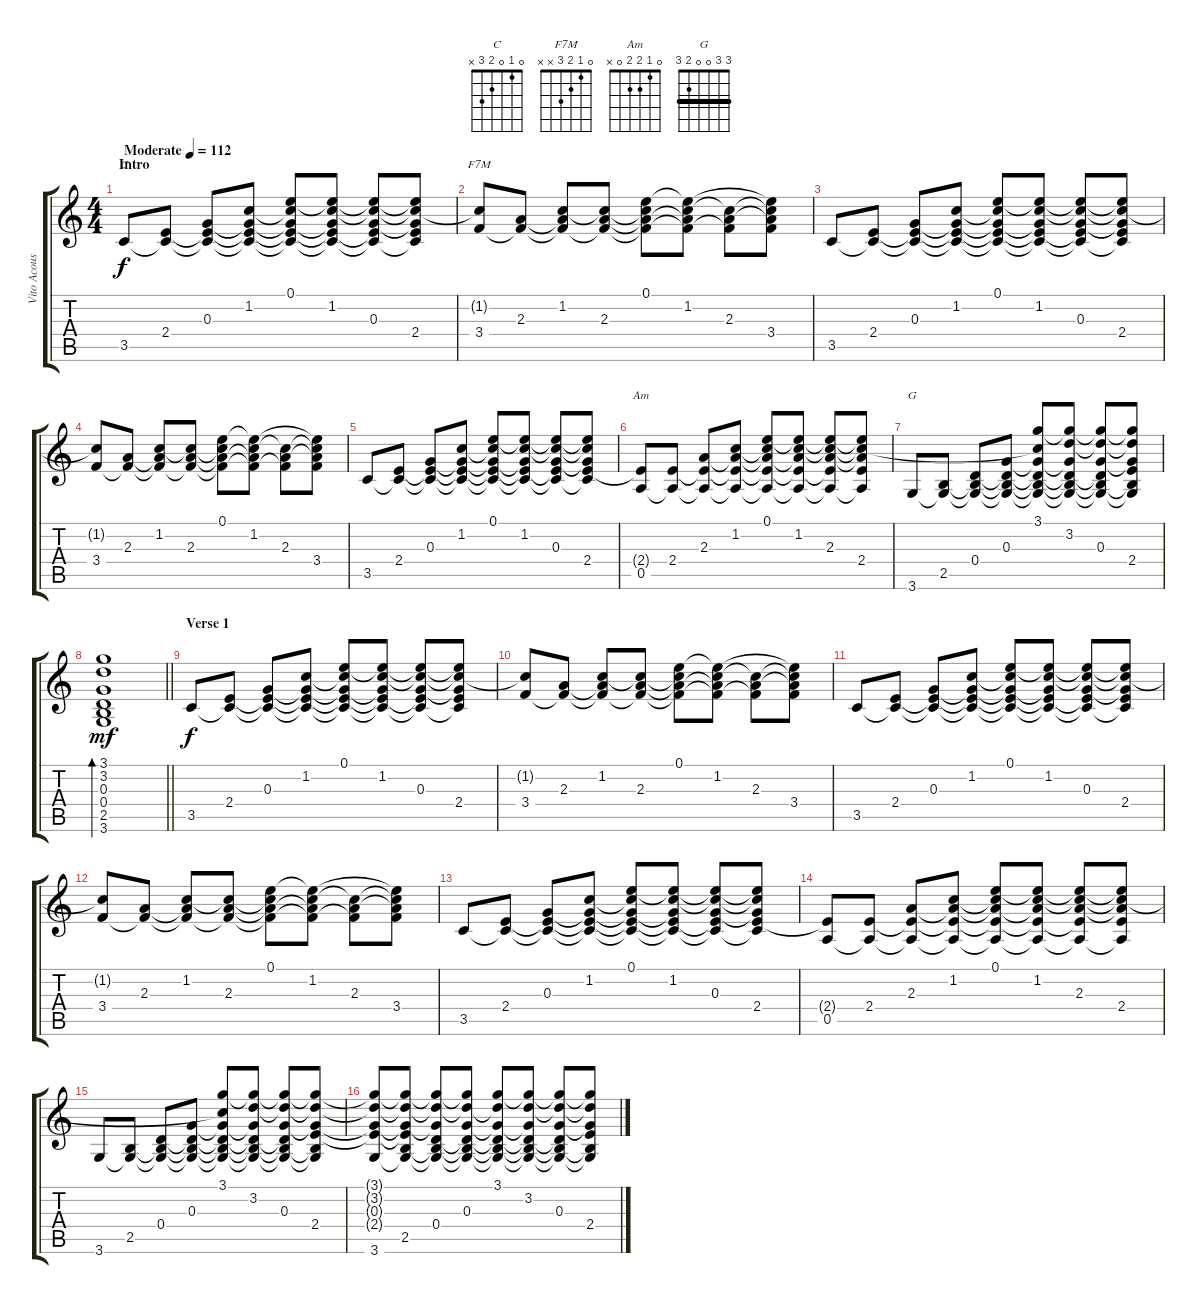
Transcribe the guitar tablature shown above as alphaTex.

\track ("Vito Acoustic Guitar" "Vito Acous") {instrument acousticguitarsteel}
\staff {score tabs}
\tuning (E4 B3 G3 D3 A2 E2) {hide}
\chord ("C" 0 1 0 2 3 x)
\chord ("F7M" 0 1 2 3 x x)
\chord ("Am" 0 1 2 2 0 x)
\chord ("G" 3 3 0 0 2 3) {barre 3}
\ts (4 4)
\section ("" "Intro")
\tempo (112 "Moderate")
\clef g2
\ks c
3.5.8{ch "C" dy f instrument acousticguitarsteel} (2.4 3.5{t}).8 (0.3 2.4{t} 3.5{t}).8 (1.2 0.3{t} 2.4{t} 3.5{t}).8 (0.1 1.2{t} 0.3{t} 2.4{t} 3.5{t}).8 (0.1{t} 1.2 0.3{t} 2.4{t} 3.5{t}).8 (0.1{t} 1.2{t} 0.3 2.4{t} 3.5{t}).8 (0.1{t} 1.2{t} 0.3{t} 2.4 3.5{t}).8 |
(1.2{t} 3.4).8{ch "F7M"} (2.3 3.4{t}).8 (1.2 2.3{t} 3.4{t}).8 (1.2{t} 2.3 3.4{t}).8 (0.1 1.2{t} 2.3{t} 3.4{t}).8 (0.1{t} 1.2 2.3{t} 3.4{t}).8 (1.2{t} 2.3 3.4{t}).8 (0.1{t} 1.2{t} 2.3{t} 3.4).8 |
3.5.8 (2.4 3.5{t}).8 (0.3 2.4{t} 3.5{t}).8 (1.2 0.3{t} 2.4{t} 3.5{t}).8 (0.1 1.2{t} 0.3{t} 2.4{t} 3.5{t}).8 (0.1{t} 1.2 0.3{t} 2.4{t} 3.5{t}).8 (0.1{t} 1.2{t} 0.3 2.4{t} 3.5{t}).8 (0.1{t} 1.2{t} 0.3{t} 2.4 3.5{t}).8 |
(1.2{t} 3.4).8 (2.3 3.4{t}).8 (1.2 2.3{t} 3.4{t}).8 (1.2{t} 2.3 3.4{t}).8 (0.1 1.2{t} 2.3{t} 3.4{t}).8 (0.1{t} 1.2 2.3{t} 3.4{t}).8 (1.2{t} 2.3 3.4{t}).8 (0.1{t} 1.2{t} 2.3{t} 3.4).8 |
3.5.8 (2.4 3.5{t}).8 (0.3 2.4{t} 3.5{t}).8 (1.2 0.3{t} 2.4{t} 3.5{t}).8 (0.1 1.2{t} 0.3{t} 2.4{t} 3.5{t}).8 (0.1{t} 1.2 0.3{t} 2.4{t} 3.5{t}).8 (0.1{t} 1.2{t} 0.3 2.4{t} 3.5{t}).8 (0.1{t} 1.2{t} 0.3{t} 2.4 3.5{t}).8 |
(2.4{t} 0.5).8{ch "Am"} (2.4 0.5{t}).8 (2.3 2.4{t} 0.5{t}).8 (1.2 2.3{t} 2.4{t} 0.5{t}).8 (0.1 1.2{t} 2.3{t} 2.4{t} 0.5{t}).8 (0.1{t} 1.2 2.3{t} 2.4{t} 0.5{t}).8 (0.1{t} 1.2{t} 2.3 2.4{t} 0.5{t}).8 (0.1{t} 1.2{t} 2.3{t} 2.4 0.5{t}).8 |
3.6.8{ch "G"} (2.5 3.6{t}).8 (0.4 2.5{t} 3.6{t}).8 (0.3 0.4{t} 2.5{t} 3.6{t}).8 (3.1 1.2{t} 0.3{t} 0.4{t} 2.5{t} 3.6{t}).8 (3.1{t} 3.2 0.3{t} 0.4{t} 2.5{t} 3.6{t}).8 (3.1{t} 3.2{t} 0.3 0.4{t} 2.5{t} 3.6{t}).8 (3.1{t} 3.2{t} 0.3{t} 2.4 2.5{t} 3.6{t}).8 |
\barLineRight lightlight
(3.1 3.2 0.3 0.4 2.5 3.6).1{bd 120 dy mf} |
\section ("" "Verse 1")
3.5.8{dy f} (2.4 3.5{t}).8 (0.3 2.4{t} 3.5{t}).8 (1.2 0.3{t} 2.4{t} 3.5{t}).8 (0.1 1.2{t} 0.3{t} 2.4{t} 3.5{t}).8 (0.1{t} 1.2 0.3{t} 2.4{t} 3.5{t}).8 (0.1{t} 1.2{t} 0.3 2.4{t} 3.5{t}).8 (0.1{t} 1.2{t} 0.3{t} 2.4 3.5{t}).8 |
(1.2{t} 3.4).8 (2.3 3.4{t}).8 (1.2 2.3{t} 3.4{t}).8 (1.2{t} 2.3 3.4{t}).8 (0.1 1.2{t} 2.3{t} 3.4{t}).8 (0.1{t} 1.2 2.3{t} 3.4{t}).8 (1.2{t} 2.3 3.4{t}).8 (0.1{t} 1.2{t} 2.3{t} 3.4).8 |
3.5.8 (2.4 3.5{t}).8 (0.3 2.4{t} 3.5{t}).8 (1.2 0.3{t} 2.4{t} 3.5{t}).8 (0.1 1.2{t} 0.3{t} 2.4{t} 3.5{t}).8 (0.1{t} 1.2 0.3{t} 2.4{t} 3.5{t}).8 (0.1{t} 1.2{t} 0.3 2.4{t} 3.5{t}).8 (0.1{t} 1.2{t} 0.3{t} 2.4 3.5{t}).8 |
(1.2{t} 3.4).8 (2.3 3.4{t}).8 (1.2 2.3{t} 3.4{t}).8 (1.2{t} 2.3 3.4{t}).8 (0.1 1.2{t} 2.3{t} 3.4{t}).8 (0.1{t} 1.2 2.3{t} 3.4{t}).8 (1.2{t} 2.3 3.4{t}).8 (0.1{t} 1.2{t} 2.3{t} 3.4).8 |
3.5.8 (2.4 3.5{t}).8 (0.3 2.4{t} 3.5{t}).8 (1.2 0.3{t} 2.4{t} 3.5{t}).8 (0.1 1.2{t} 0.3{t} 2.4{t} 3.5{t}).8 (0.1{t} 1.2 0.3{t} 2.4{t} 3.5{t}).8 (0.1{t} 1.2{t} 0.3 2.4{t} 3.5{t}).8 (0.1{t} 1.2{t} 0.3{t} 2.4 3.5{t}).8 |
(2.4{t} 0.5).8 (2.4 0.5{t}).8 (2.3 2.4{t} 0.5{t}).8 (1.2 2.3{t} 2.4{t} 0.5{t}).8 (0.1 1.2{t} 2.3{t} 2.4{t} 0.5{t}).8 (0.1{t} 1.2 2.3{t} 2.4{t} 0.5{t}).8 (0.1{t} 1.2{t} 2.3 2.4{t} 0.5{t}).8 (0.1{t} 1.2{t} 2.3{t} 2.4 0.5{t}).8 |
3.6.8 (2.5 3.6{t}).8 (0.4 2.5{t} 3.6{t}).8 (0.3 0.4{t} 2.5{t} 3.6{t}).8 (3.1 1.2{t} 0.3{t} 0.4{t} 2.5{t} 3.6{t}).8 (3.1{t} 3.2 0.3{t} 0.4{t} 2.5{t} 3.6{t}).8 (3.1{t} 3.2{t} 0.3 0.4{t} 2.5{t} 3.6{t}).8 (3.1{t} 3.2{t} 0.3{t} 2.4 2.5{t} 3.6{t}).8 |
(3.1{t} 3.2{t} 0.3{t} 2.4{t} 3.6).8 (3.1{t} 3.2{t} 0.3{t} 2.4{t} 2.5 3.6{t}).8 (3.1{t} 3.2{t} 0.3{t} 0.4 2.5{t} 3.6{t}).8 (3.1{t} 3.2{t} 0.3 0.4{t} 2.5{t} 3.6{t}).8 (3.1 3.2{t} 0.3{t} 0.4{t} 2.5{t} 3.6{t}).8 (3.1{t} 3.2 0.3{t} 0.4{t} 2.5{t} 3.6{t}).8 (3.1{t} 3.2{t} 0.3 0.4{t} 2.5{t} 3.6{t}).8 (3.1{t} 3.2{t} 0.3{t} 2.4 2.5{t} 3.6{t}).8
